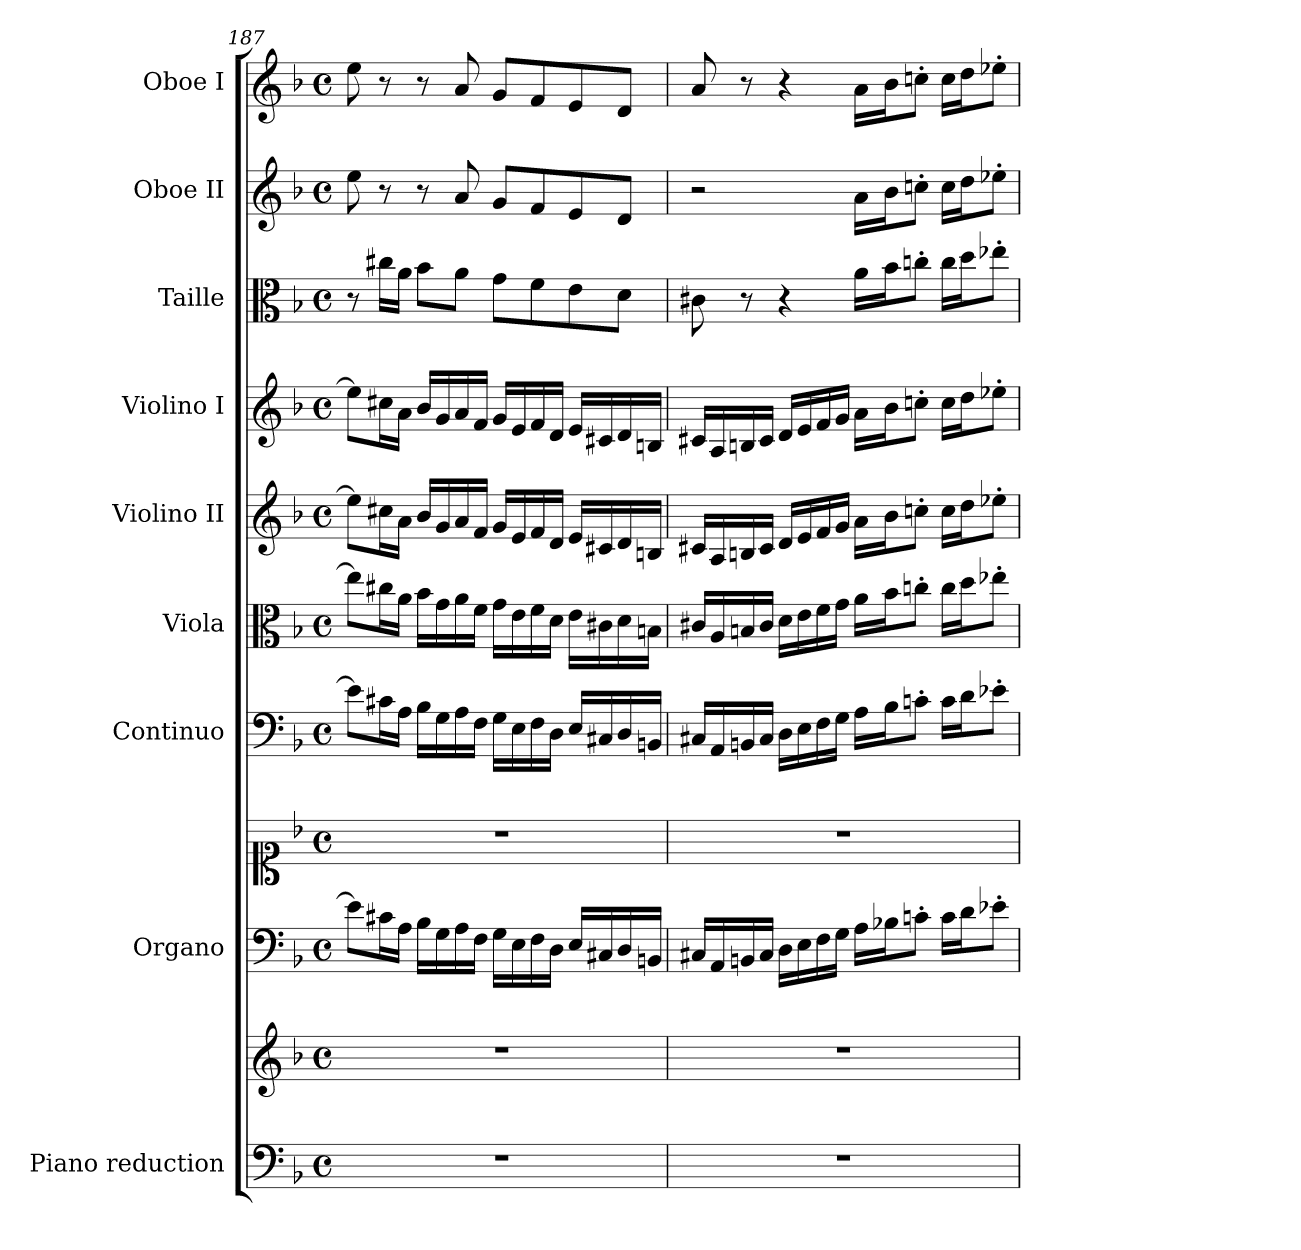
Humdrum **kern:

**kern	**kern	**kern	**kern	**kern	**kern	**kern	**kern	**kern	**kern	**kern
*part9	*part9	*part8	*part8	*part7	*part6	*part5	*part4	*part3	*part2	*part1
*staff11	*staff10	*staff9	*staff8	*staff7	*staff6	*staff5	*staff4	*staff3	*staff2	*staff1
*I"Piano reduction	*	*I"Organo	*	*I"Continuo	*I"Viola	*I"Violino II	*I"Violino I	*I"Taille	*I"Oboe II	*I"Oboe I
*I'Pno	*	*	*	*	*I'Vla	*I'Vln	*I'Vln	*	*I'Ob	*I'Ob
*clefF4	*clefG2	*clefF4	*clefC1	*clefF4	*clefC3	*clefG2	*clefG2	*clefC3	*clefG2	*clefG2
*k[b-]	*k[b-]	*k[b-]	*k[b-]	*k[b-]	*k[b-]	*k[b-]	*k[b-]	*k[b-]	*k[b-]	*k[b-]
*M4/4	*M4/4	*M4/4	*M4/4	*M4/4	*M4/4	*M4/4	*M4/4	*M4/4	*M4/4	*M4/4
*met(c)	*met(c)	*met(c)	*met(c)	*met(c)	*met(c)	*met(c)	*met(c)	*met(c)	*met(c)	*met(c)
=187	=187	=187	=187	=187	=187	=187	=187	=187	=187	=187
1r	1r	8e\L]	1r	8e\L]	8ee\L]	8ee\L]	8ee\L]	8r	8ee\	8ee\
.	.	16c#X\L	.	16c#X\L	16cc#X\L	16cc#X\L	16cc#X\L	16cc#X\LL	8r	8r
.	.	16A\JJ	.	16A\JJ	16a\JJ	16a\JJ	16a\JJ	16a\JJ	.	.
.	.	16B-\LL	.	16B-\LL	16b-\LL	16b-/LL	16b-/LL	8b-\L	8r	8r
.	.	16G\	.	16G\	16g\	16g/	16g/	.	.	.
.	.	16A\	.	16A\	16a\	16a/	16a/	8a\J	8a/	8a/
.	.	16F\JJ	.	16F\JJ	16f\JJ	16f/JJ	16f/JJ	.	.	.
.	.	16G\LL	.	16G\LL	16g\LL	16g/LL	16g/LL	8g\L	8g/L	8g/L
.	.	16E\	.	16E\	16e\	16e/	16e/	.	.	.
.	.	16F\	.	16F\	16f\	16f/	16f/	8f\	8f/	8f/
.	.	16D\JJ	.	16D\JJ	16d\JJ	16d/JJ	16d/JJ	.	.	.
.	.	16E/LL	.	16E/LL	16e\LL	16e/LL	16e/LL	8e\	8e/	8e/
.	.	16C#X/	.	16C#X/	16c#X\	16c#X/	16c#X/	.	.	.
.	.	16D/	.	16D/	16d\	16d/	16d/	8d\J	8d/J	8d/J
.	.	16BBn/JJ	.	16BBn/JJ	16Bn\JJ	16Bn/JJ	16Bn/JJ	.	.	.
=188	=188	=188	=188	=188	=188	=188	=188	=188	=188	=188
1r	1r	16C#X/LL	1r	16C#X/LL	16c#X/LL	16c#X/LL	16c#X/LL	8c#X\	2r	8a/
.	.	16AA/	.	16AA/	16A/	16A/	16A/	.	.	.
.	.	16BBn/	.	16BBn/	16Bn/	16Bn/	16Bn/	8r	.	8r
.	.	16C#/JJ	.	16C#/JJ	16c#/JJ	16c#/JJ	16c#/JJ	.	.	.
.	.	16D\LL	.	16D\LL	16d\LL	16d/LL	16d/LL	4r	.	4r
.	.	16E\	.	16E\	16e\	16e/	16e/	.	.	.
.	.	16F\	.	16F\	16f\	16f/	16f/	.	.	.
.	.	16G\JJ	.	16G\JJ	16g\JJ	16g/JJ	16g/JJ	.	.	.
.	.	16A\LL	.	16A\LL	16a\LL	16a\LL	16a\LL	16a\LL	16a\LL	16a\LL
.	.	16B-X\J	.	16B-\J	16b-\J	16b-\J	16b-\J	16b-\J	16b-\J	16b-\J
.	.	8cn'\J	.	8cn'\J	8ccn'\J	8ccn'\J	8ccn'\J	8ccn'\J	8ccn'\J	8ccn'\J
.	.	16c\LL	.	16c\LL	16cc\LL	16cc\LL	16cc\LL	16cc\LL	16cc\LL	16cc\LL
.	.	16d\J	.	16d\J	16dd\J	16dd\J	16dd\J	16dd\J	16dd\J	16dd\J
.	.	8e-X'\J	.	8e-X'\J	8ee-X'\J	8ee-X'\J	8ee-X'\J	8ee-X'\J	8ee-X'\J	8ee-X'\J
=	=	=	=	=	=	=	=	=	=	=
*-	*-	*-	*-	*-	*-	*-	*-	*-	*-	*-
